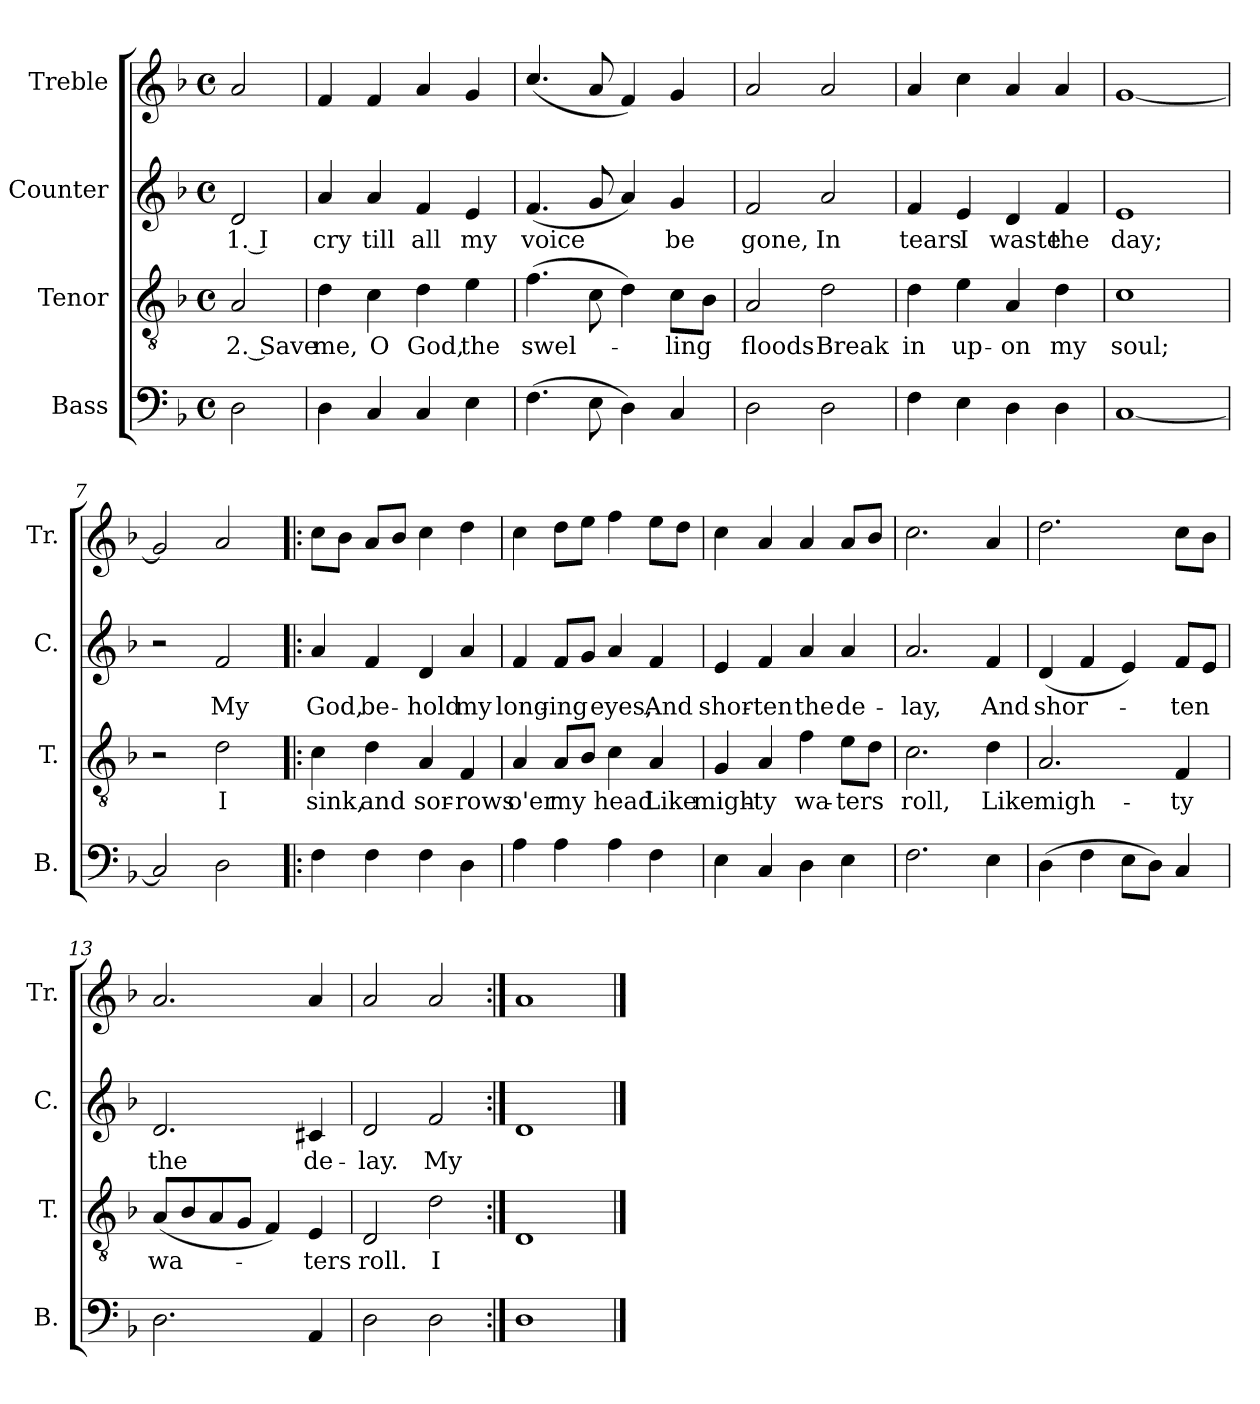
**kern	**kern	**text	**kern	**text	**kern
*part4	*part3	*part3	*part2	*part2	*part1
*staff4	*staff3	*staff3	*staff2	*staff2	*staff1
*I"Bass	*I"Tenor	*	*I"Counter	*	*I"Treble
*I'B.	*I'T.	*	*I'C.	*	*I'Tr.
*clefF4	*clefGv2	*	*clefG2	*	*clefG2
*k[b-]	*k[b-]	*	*k[b-]	*	*k[b-]
*M4/4	*M4/4	*	*M4/4	*	*M4/4
*met(c)	*met(c)	*	*met(c)	*	*met(c)
=1	=1	=1	=1	=1	=1
2D\	2A/	2. Save	2d/	1. I	2a/
=2	=2	=2	=2	=2	=2
4D\	4d\	me,	4a/	cry	4f/
4C/	4c\	O	4a/	till	4f/
4C/	4d\	God,	4f/	all	4a/
4E\	4e\	the	4e/	my	4g/
=3	=3	=3	=3	=3	=3
(4.F\	(4.f\	swel-	(4.f/	voice	(4.cc/
8E\	8c\	.	8g/	.	8a/
4D\)	4d\)	.	4a/)	.	4f/)
4C/	8c\L	-ling	4g/	be	4g/
.	8B-\J	.	.	.	.
=4	=4	=4	=4	=4	=4
2D\	2A/	floods	2f/	gone,	2a/
2D\	2d\	Break	2a/	In	2a/
=5	=5	=5	=5	=5	=5
4F\	4d\	in	4f/	tears	4a/
4E\	4e\	up-	4e/	I	4cc\
4D\	4A/	-on	4d/	waste	4a/
4D\	4d\	my	4f/	the	4a/
=6	=6	=6	=6	=6	=6
[1C	1c	soul;	1e	day;	[1g
=7	=7	=7	=7	=7	=7
2C/]	2r	.	2r	.	2g/]
2D\	2d\	I	2f/	My	2a/
=8!|:	=8!|:	=8!|:	=8!|:	=8!|:	=8!|:
4F\	4c\	sink,	4a/	God,	8cc\L
.	.	.	.	.	8b-\J
4F\	4d\	and	4f/	be-	8a/L
.	.	.	.	.	8b-/J
4F\	4A/	sor-	4d/	-hold	4cc\
4D\	4F/	-rows	4a/	my	4dd\
!!LO:LB:g=z
=9	=9	=9	=9	=9	=9
4A\	4A/	o'er	4f/	long-	4cc\
4A\	8A/L	my	8f/L	-ing	8dd\L
.	8B-/J	.	8g/J	.	8ee\J
4A\	4c\	head	4a/	eyes,	4ff\
4F\	4A/	Like	4f/	And	8ee\L
.	.	.	.	.	8dd\J
=10	=10	=10	=10	=10	=10
4E\	4G/	migh-	4e/	shor-	4cc\
4C/	4A/	-ty	4f/	-ten	4a/
4D\	4f\	wa-	4a/	the	4a/
4E\	8e\L	-ters	4a/	de-	8a/L
.	8d\J	.	.	.	8b-/J
=11	=11	=11	=11	=11	=11
2.F\	2.c\	roll,	2.a/	-lay,	2.cc\
4E\	4d\	Like	4f/	And	4a/
=12	=12	=12	=12	=12	=12
(4D\	2.A/	migh-	(4d/	shor-	2.dd\
4F\	.	.	4f/	.	.
8E\L	.	.	4e/)	.	.
8D\J)	.	.	.	.	.
4C/	4F/	-ty	8f/L	-ten	8cc\L
.	.	.	8e/J	.	8b-\J
=13	=13	=13	=13	=13	=13
2.D\	(8A/L	wa-	2.d/	the	2.a/
.	8B-/	.	.	.	.
.	8A/	.	.	.	.
.	8G/J	.	.	.	.
.	4F/)	.	.	.	.
4AA/	4E/	-ters	4c#X/	de-	4a/
=14	=14	=14	=14	=14	=14
2D\	2D/	roll.	2d/	-lay.	2a/
2D\	2d\	I	2f/	My	2a/
=15:|!	=15:|!	=15:|!	=15:|!	=15:|!	=15:|!
1D	1D	.	1d	.	1a
==	==	==	==	==	==
*-	*-	*-	*-	*-	*-
